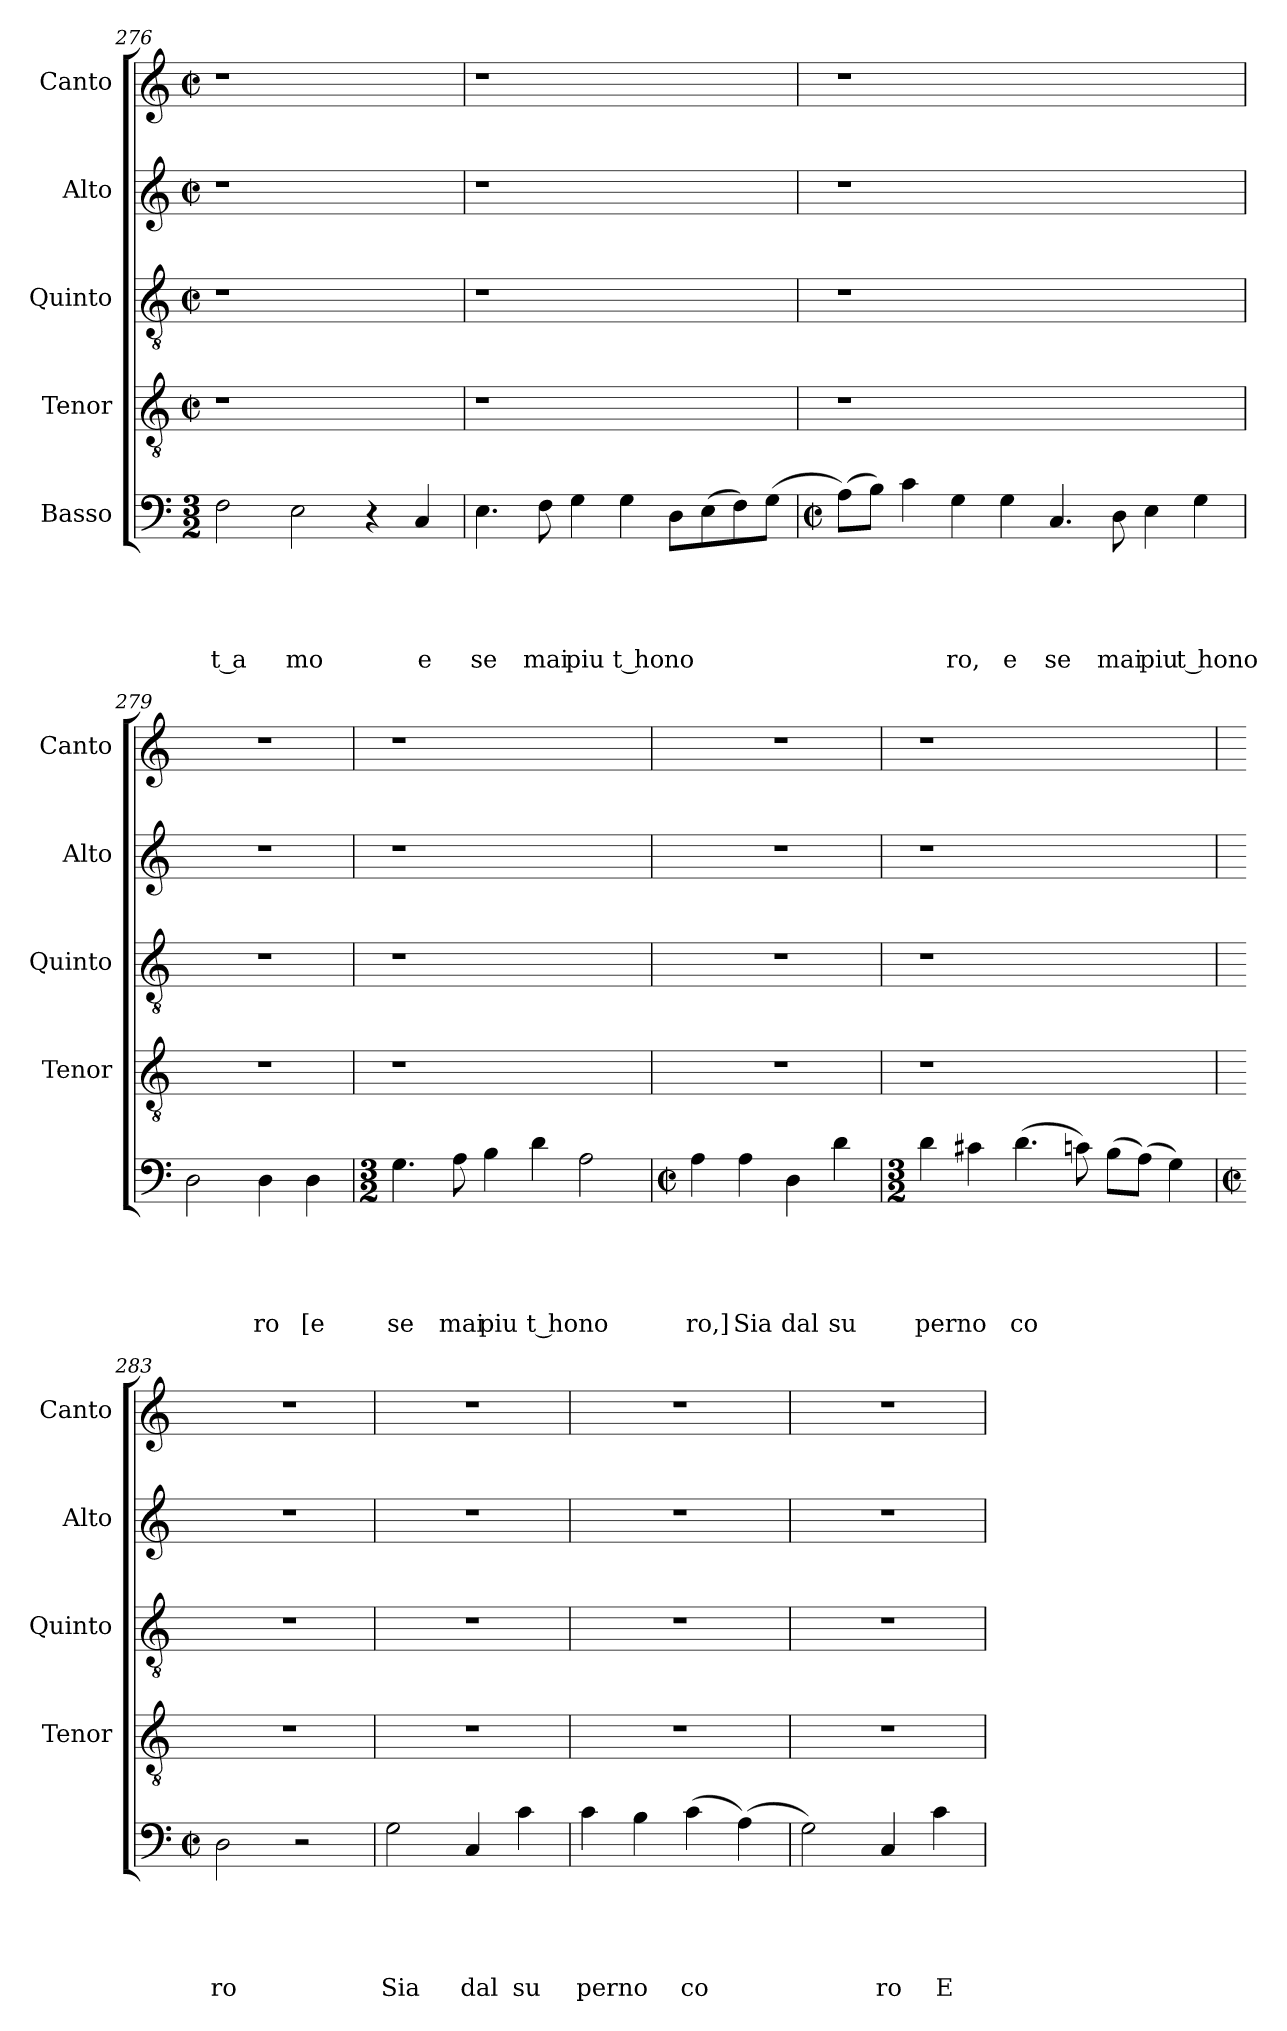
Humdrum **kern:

**kern	**text	**text	**text	**text	**text	**kern	**kern	**kern	**kern
*part5	*part5	*part5	*part5	*part5	*part5	*part4	*part3	*part2	*part1
*staff5	*staff5	*staff5	*staff5	*staff5	*staff5	*staff4	*staff3	*staff2	*staff1
*I"Basso	*	*	*	*	*	*I"Tenor	*I"Quinto	*I"Alto	*I"Canto
*	*	*	*	*	*	*I'Tenor	*I'Quinto	*I'Alto	*I'Canto
*clefF4	*	*	*	*	*	*clefGv2	*clefGv2	*clefG2	*clefG2
*k[]	*	*	*	*	*	*k[]	*k[]	*k[]	*k[]
*C:	*	*	*	*	*	*C:	*C:	*C:	*C:
*M3/2	*	*	*	*	*	*M2/2	*M2/2	*M2/2	*M2/2
*	*	*	*	*	*	*met(c|)	*met(c|)	*met(c|)	*met(c|)
=276	=276	=276	=276	=276	=276	=276	=276	=276	=276
!	!	!	!	!	!LO:LY:b:rj	!	!	!	!
2F\	.	.	.	.	t a	1r	1r	1r	1r
!	!	!	!	!	!LO:LY:b	!	!	!	!
2E\	.	.	.	.	mo	.	.	.	.
4r	.	.	.	.	.	2ryy	2ryy	2ryy	2ryy
!	!	!	!	!	!LO:LY:b	!	!	!	!
4C/	.	.	.	.	e	.	.	.	.
!!LO:LB:g=z
=277	=277	=277	=277	=277	=277	=277	=277	=277	=277
!	!	!	!	!	!LO:LY:b	!	!	!	!
4.E\	.	.	.	.	se	1r	1r	1r	1r
!	!	!	!	!	!LO:LY:b	!	!	!	!
8F\	.	.	.	.	mai	.	.	.	.
!	!	!	!	!	!LO:LY:b	!	!	!	!
4G\	.	.	.	.	piu	.	.	.	.
!	!	!	!	!	!LO:LY:b:rj	!	!	!	!
4G\	.	.	.	.	t ho	.	.	.	.
!	!	!	!	!	!LO:LY:b	!	!	!	!
8D\L	.	.	.	.	no	2ryy	2ryy	2ryy	2ryy
(>8E\	.	.	.	.	.	.	.	.	.
8F\)	.	.	.	.	.	.	.	.	.
(>8G\J	.	.	.	.	.	.	.	.	.
=278	=278	=278	=278	=278	=278	=278	=278	=278	=278
*M2/2	*	*	*	*	*	*	*	*	*
*met(c|)	*	*	*	*	*	*	*	*	*
(>8A\L)	.	.	.	.	.	1r	1r	1r	1r
8B\J)	.	.	.	.	.	.	.	.	.
4c\	.	.	.	.	.	.	.	.	.
!	!	!	!	!	!LO:LY:b	!	!	!	!
4G\	.	.	.	.	ro,	.	.	.	.
!	!	!	!	!	!LO:LY:b	!	!	!	!
4G\	.	.	.	.	e	.	.	.	.
!	!	!	!	!	!LO:LY:b	!	!	!	!
4.C/	.	.	.	.	se	1ryy	1ryy	1ryy	1ryy
!	!	!	!	!	!LO:LY:b	!	!	!	!
8D\	.	.	.	.	mai	.	.	.	.
!	!	!	!	!	!LO:LY:b	!	!	!	!
4E\	.	.	.	.	piu	.	.	.	.
!	!	!	!	!	!LO:LY:b:rj	!	!	!	!
4G\	.	.	.	.	t hono	.	.	.	.
=279	=279	=279	=279	=279	=279	=279	=279	=279	=279
2D\	.	.	.	.	.	1r	1r	1r	1r
!	!	!	!	!	!LO:LY:b	!	!	!	!
4D\	.	.	.	.	ro	.	.	.	.
!	!	!	!	!	!LO:LY:b	!	!	!	!
4D\	.	.	.	.	[e	.	.	.	.
=280	=280	=280	=280	=280	=280	=280	=280	=280	=280
*M3/2	*	*	*	*	*	*	*	*	*
!	!	!	!	!	!LO:LY:b	!	!	!	!
4.G\	.	.	.	.	se	1r	1r	1r	1r
!	!	!	!	!	!LO:LY:b	!	!	!	!
8A\	.	.	.	.	mai	.	.	.	.
!	!	!	!	!	!LO:LY:b	!	!	!	!
4B\	.	.	.	.	piu	.	.	.	.
!	!	!	!	!	!LO:LY:b:rj	!	!	!	!
4d\	.	.	.	.	t hono	.	.	.	.
2A\	.	.	.	.	.	2ryy	2ryy	2ryy	2ryy
=281	=281	=281	=281	=281	=281	=281	=281	=281	=281
*M2/2	*	*	*	*	*	*	*	*	*
*met(c|)	*	*	*	*	*	*	*	*	*
!	!	!	!	!	!LO:LY:b	!	!	!	!
4A\	.	.	.	.	ro,]	1r	1r	1r	1r
!	!	!	!	!	!LO:LY:b	!	!	!	!
4A\	.	.	.	.	Sia	.	.	.	.
!	!	!	!	!	!LO:LY:b	!	!	!	!
4D\	.	.	.	.	dal	.	.	.	.
!	!	!	!	!	!LO:LY:b	!	!	!	!
4d\	.	.	.	.	su	.	.	.	.
!!LO:LB:g=z
=282	=282	=282	=282	=282	=282	=282	=282	=282	=282
*M3/2	*	*	*	*	*	*	*	*	*
!	!	!	!	!	!LO:LY:b	!	!	!	!
4d\	.	.	.	.	perno	1r	1r	1r	1r
4c#X\	.	.	.	.	.	.	.	.	.
!	!	!	!	!	!LO:LY:b	!	!	!	!
(>4.d\	.	.	.	.	co	.	.	.	.
8cn\)	.	.	.	.	.	.	.	.	.
(>8B\L	.	.	.	.	.	2ryy	2ryy	2ryy	2ryy
(>8A\J)	.	.	.	.	.	.	.	.	.
4G\)	.	.	.	.	.	.	.	.	.
=283	=283	=283	=283	=283	=283	=283	=283	=283	=283
*M2/2	*	*	*	*	*	*	*	*	*
*met(c|)	*	*	*	*	*	*	*	*	*
!	!	!	!	!	!LO:LY:b	!	!	!	!
2D\	.	.	.	.	ro	1r	1r	1r	1r
2r	.	.	.	.	.	.	.	.	.
=284	=284	=284	=284	=284	=284	=284	=284	=284	=284
!	!	!	!	!	!LO:LY:b	!	!	!	!
2G\	.	.	.	.	Sia	1r	1r	1r	1r
!	!	!	!	!	!LO:LY:b	!	!	!	!
4C/	.	.	.	.	dal	.	.	.	.
!	!	!	!	!	!LO:LY:b	!	!	!	!
4c\	.	.	.	.	su	.	.	.	.
=285	=285	=285	=285	=285	=285	=285	=285	=285	=285
!	!	!	!	!	!LO:LY:b	!	!	!	!
4c\	.	.	.	.	perno	1r	1r	1r	1r
4B\	.	.	.	.	.	.	.	.	.
!	!	!	!	!	!LO:LY:b	!	!	!	!
(>4c\	.	.	.	.	co	.	.	.	.
(>4A\)	.	.	.	.	.	.	.	.	.
=286	=286	=286	=286	=286	=286	=286	=286	=286	=286
2G\)	.	.	.	.	.	1r	1r	1r	1r
!	!	!	!	!	!LO:LY:b	!	!	!	!
4C/	.	.	.	.	ro	.	.	.	.
!	!	!	!	!	!LO:LY:b	!	!	!	!
4c\	.	.	.	.	E	.	.	.	.
=	=	=	=	=	=	=	=	=	=
*-	*-	*-	*-	*-	*-	*-	*-	*-	*-
